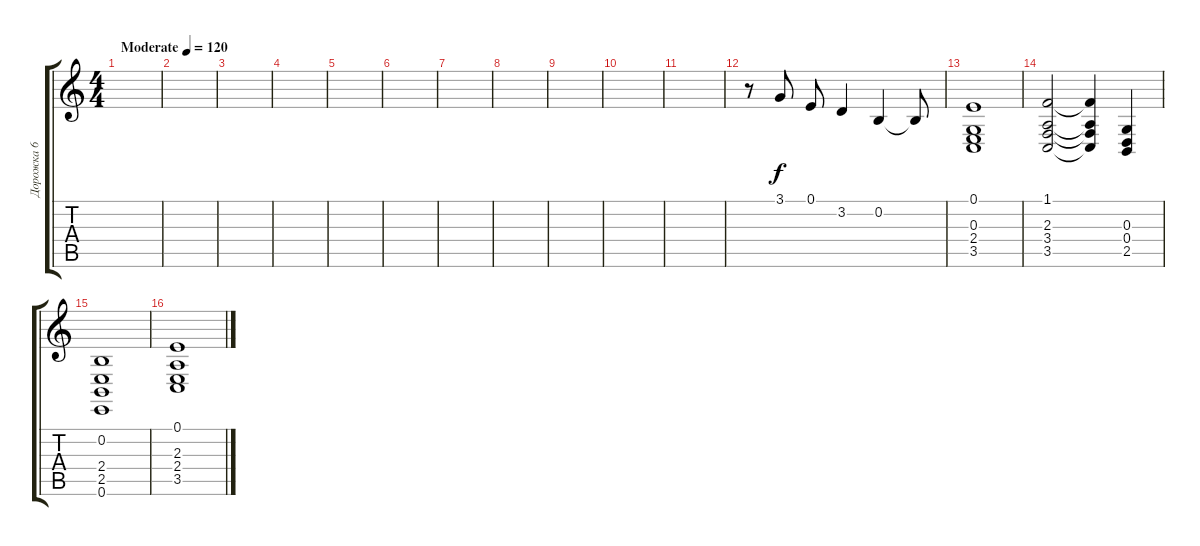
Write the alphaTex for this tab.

\track ("Дорожка 6" "Дорожка 6") {instrument stringensemble1}
\staff {score tabs}
\tuning (E4 B3 G3 D3 A2 E2) {hide}
\ts (4 4)
\tempo (120 "Moderate")
\clef g2
\ks c
|
|
|
|
|
|
|
|
|
|
|
r.8 3.1.8 0.1.8 3.2.4 0.2.4 0.2{t}.8 |
(0.1 0.3 2.4 3.5).1 |
(1.1 2.3 3.4 3.5).2 (1.1{t} 2.3{t} 3.4{t} 3.5{t}).4 (0.3 0.4 2.5).4 |
(0.2 2.4 2.5 0.6).1 |
(0.1 2.3 2.4 3.5).1
